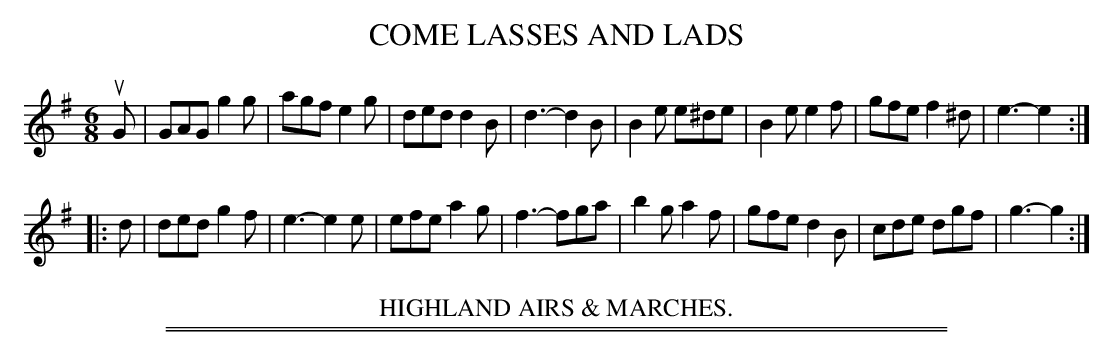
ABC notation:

X:1
T: COME LASSES AND LADS
M: 6/8
L: 1/8
K: G
uG |\
GAG g2g | agf e2g | ded d2B | d3- d2B |\
B2e e^de | B2e e2f | gfe f2^d | e3- e2 :|
|: d |\
ded g2f | e3-e2e | efe a2g | f3- fga |\
b2g a2f | gfe d2B | cde dgf | g3- g2 :|
